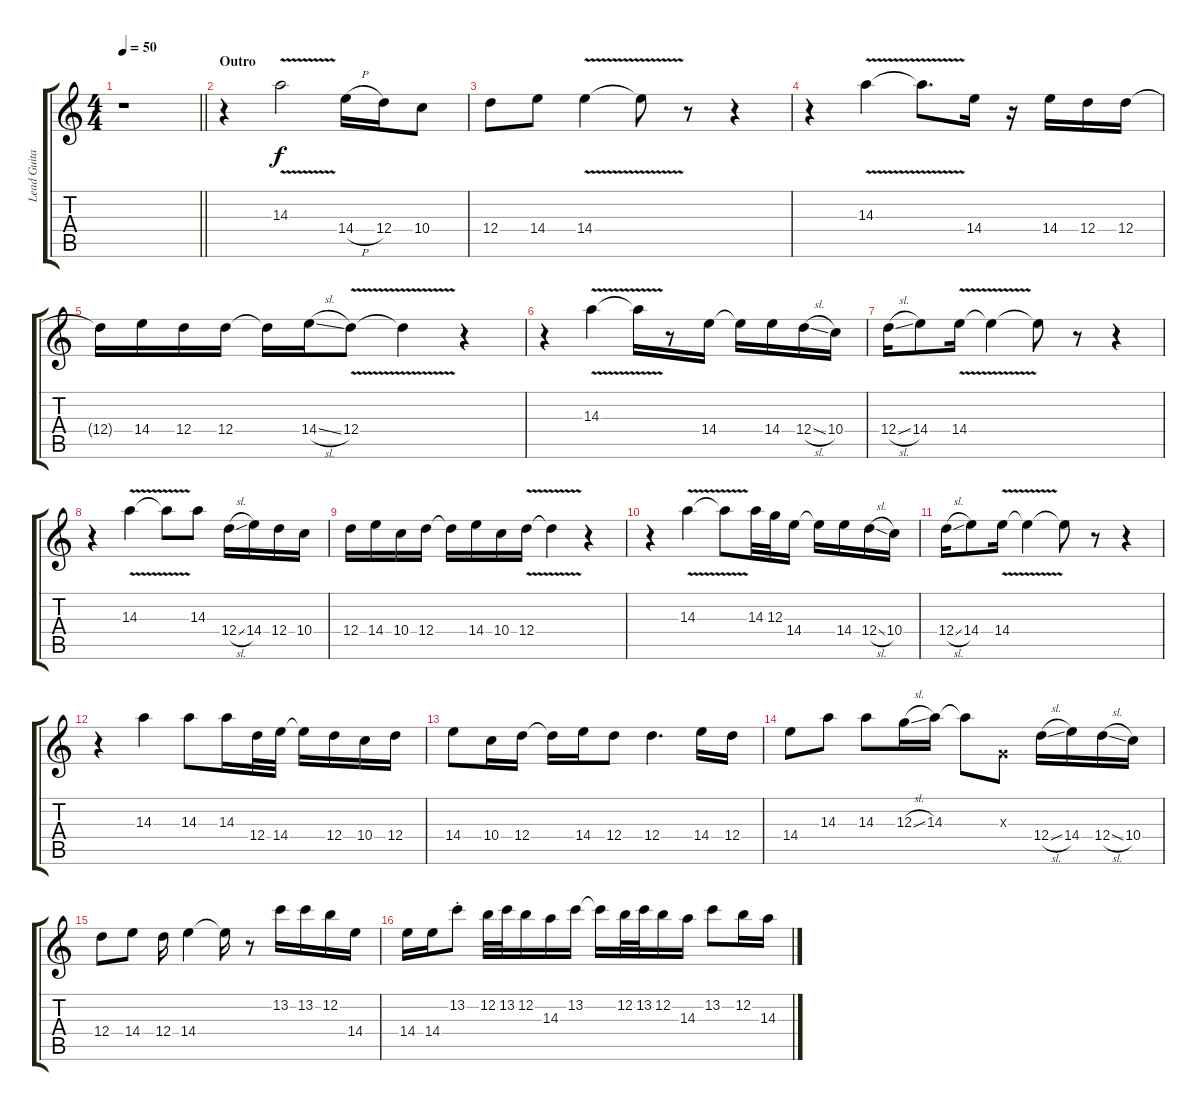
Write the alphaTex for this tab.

\track ("Lead Guitar" "Lead Guita") {instrument distortionguitar}
\staff {score tabs}
\tuning (E4 B3 G3 D3 A2 E2) {hide}
\ts (4 4)
\tempo 50
\clef g2
\barLineRight lightlight
\ks c
r.1{dy f} |
\section ("" "Outro")
r.4 14.3{v}.2 14.4{h}.16 12.4.16 10.4.8 |
12.4.8 14.4.8 14.4{v}.4 14.4{t}.8 r.8 r.4 |
r.4 14.3{v}.4 14.3{t}.8{d} 14.4.16 r.16 14.4.16 12.4.16 12.4.16 |
12.4{t}.16 14.4.16 12.4.16 12.4.16 12.4{t}.16 14.4{sl}.16 12.4{v}.8 12.4{t}.4 r.4 |
r.4 14.3{v}.4 14.3{t}.16 r.8 14.4.16 14.4{t}.16 14.4.16 12.4{sl}.16 10.4.16 |
12.4{sl}.16 14.4.8 14.4{v}.16 14.4{t}.4 14.4{t}.8 r.8 r.4 |
r.4 14.3{v}.4 14.3{t}.8 14.3.8 12.4{sl}.16 14.4.16 12.4.16 10.4.16 |
12.4.16 14.4.16 10.4.16 12.4.16 12.4{t}.16 14.4.16 10.4.16 12.4{v}.16 12.4{t}.4 r.4 |
r.4 14.3{v}.4 14.3{t}.8 14.3.32 12.3.32 14.4.16 14.4{t}.16 14.4.16 12.4{sl}.16 10.4.16 |
12.4{sl}.16 14.4.8 14.4{v}.16 14.4{t}.4 14.4{t}.8 r.8 r.4 |
r.4 14.3.4 14.3.8 14.3.16 12.4.32 14.4.32 14.4{t}.16 12.4.16 10.4.16 12.4.16 |
14.4.8 10.4.16 12.4.16 12.4{t}.16 14.4.16 12.4.8 12.4.4{d} 14.4.16 12.4.16 |
14.4.8 14.3.8 14.3.8 12.3{sl}.16 14.3.16 14.3{t}.8 0.3{x}.8 12.4{sl}.16 14.4.16 12.4{sl}.16 10.4.16 |
12.4.8 14.4.8 12.4.16 14.4.4 14.4{t}.16 r.8 13.2.16 13.2.16 12.2.16 14.4.16 |
14.4.16 14.4.16 13.2{st}.8 12.2.32 13.2.32 12.2.16 14.3.16 13.2.16 13.2{t}.16 12.2.32 13.2.32 12.2.16 14.3.16 13.2.8 12.2.16 14.3.16
